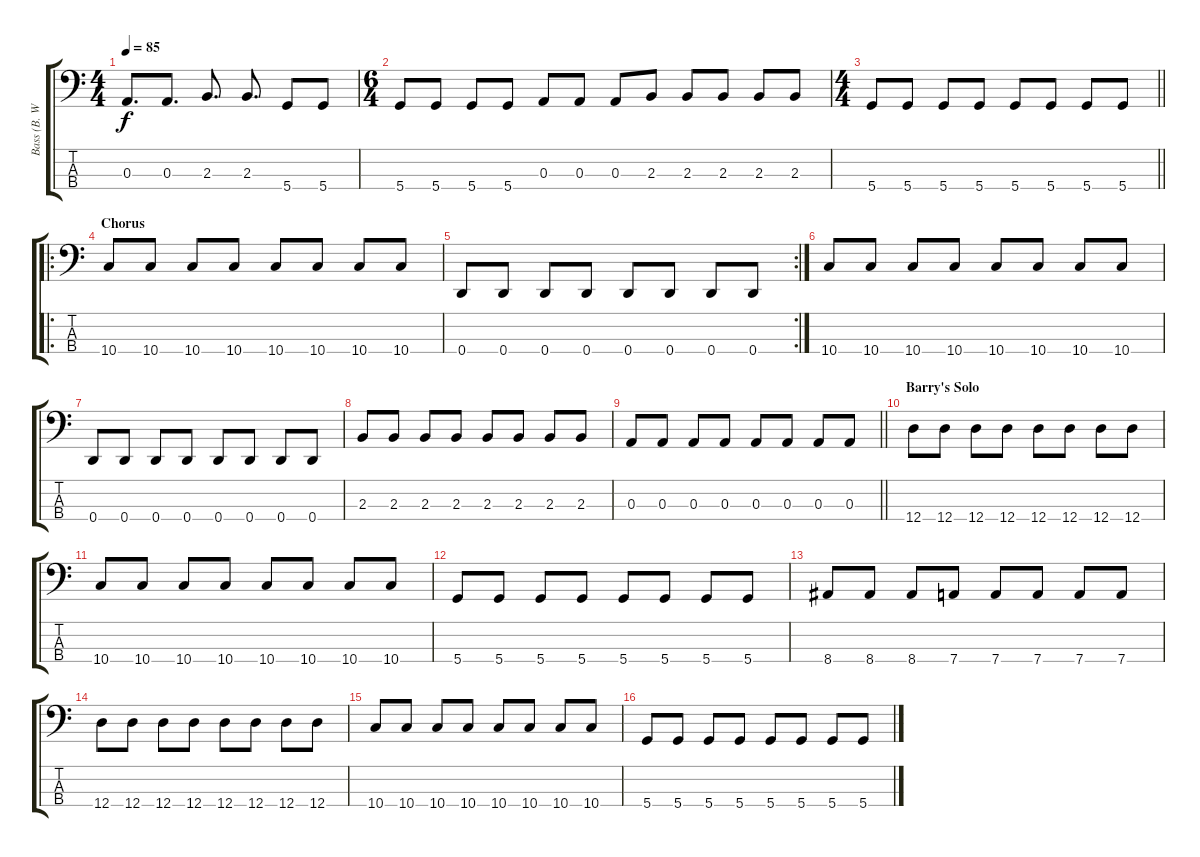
\track ("Bass (B. Walst)" "Bass (B. W") {instrument electricbassfinger}
\staff {score tabs}
\tuning (G2 D2 A1 D1) {hide}
\ts (4 4)
\tempo 85
\clef f4
\ks c
0.3.8{d dy f} 0.3.8{d} 2.3.8{d} 2.3.8{d} 5.4.8 5.4.8 |
\ts (6 4)
5.4.8 5.4.8 5.4.8 5.4.8 0.3.8 0.3.8 0.3.8 2.3.8 2.3.8 2.3.8 2.3.8 2.3.8 |
\ts (4 4)
\barLineRight lightlight
5.4.8 5.4.8 5.4.8 5.4.8 5.4.8 5.4.8 5.4.8 5.4.8 |
\ro
\section ("" "Chorus")
10.4.8 10.4.8 10.4.8 10.4.8 10.4.8 10.4.8 10.4.8 10.4.8 |
\rc 2
0.4.8 0.4.8 0.4.8 0.4.8 0.4.8 0.4.8 0.4.8 0.4.8 |
10.4.8 10.4.8 10.4.8 10.4.8 10.4.8 10.4.8 10.4.8 10.4.8 |
0.4.8 0.4.8 0.4.8 0.4.8 0.4.8 0.4.8 0.4.8 0.4.8 |
2.3.8 2.3.8 2.3.8 2.3.8 2.3.8 2.3.8 2.3.8 2.3.8 |
\barLineRight lightlight
0.3.8 0.3.8 0.3.8 0.3.8 0.3.8 0.3.8 0.3.8 0.3.8 |
\section ("" "Barry's Solo")
12.4.8 12.4.8 12.4.8 12.4.8 12.4.8 12.4.8 12.4.8 12.4.8 |
10.4.8 10.4.8 10.4.8 10.4.8 10.4.8 10.4.8 10.4.8 10.4.8 |
5.4.8 5.4.8 5.4.8 5.4.8 5.4.8 5.4.8 5.4.8 5.4.8 |
8.4.8 8.4.8 8.4.8 7.4.8 7.4.8 7.4.8 7.4.8 7.4.8 |
12.4.8 12.4.8 12.4.8 12.4.8 12.4.8 12.4.8 12.4.8 12.4.8 |
10.4.8 10.4.8 10.4.8 10.4.8 10.4.8 10.4.8 10.4.8 10.4.8 |
5.4.8 5.4.8 5.4.8 5.4.8 5.4.8 5.4.8 5.4.8 5.4.8
